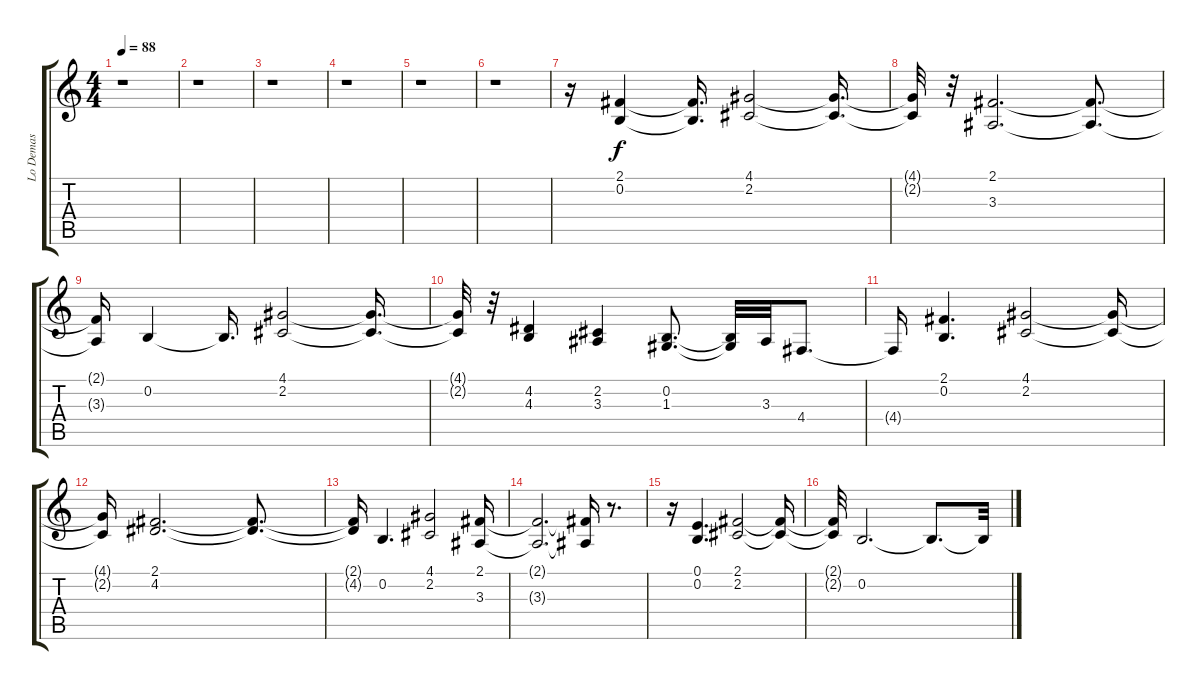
\track ("Lo Demas" "Lo Demas") {instrument stringensemble1}
\staff {score tabs}
\tuning (E4 B3 G3 D3 A2 E2) {hide}
\ts (4 4)
\tempo 88
\clef g2
\ks c
r.1{dy f} |
r.1 |
r.1 |
r.1 |
r.1 |
r.1 |
r.16 (2.1 0.2).4 (2.1{t} 0.2{t}).16{d} (4.1 2.2).2 (4.1{t} 2.2{t}).16{d} |
(4.1{t} 2.2{t}).32 r.32 (2.1 3.3).2{d} (2.1{t} 3.3{t}).8{d} |
(2.1{t} 3.3{t}).16 0.2.4 0.2{t}.16{d} (4.1 2.2).2 (4.1{t} 2.2{t}).16{d} |
(4.1{t} 2.2{t}).32 r.32 (4.2 4.3).4 (2.2 3.3).4 (0.2 1.3).8{d} (0.2{t} 1.3{t}).32 3.3.32 4.4.8{d} |
4.4{t}.16 (2.1 0.2).4{d} (4.1 2.2).2 (4.1{t} 2.2{t}).16 |
(4.1{t} 2.2{t}).16 (2.1 4.2).2{d} (2.1{t} 4.2{t}).8{d} |
(2.1{t} 4.2{t}).16 0.2.4{d} (4.1 2.2).2 (2.1 3.3).16 |
(2.1{t} 3.3{t}).2{d} (2.1{t} 3.3{t}).16 r.8{d} |
r.16 (0.1 0.2).4{d} (2.1 2.2).2 (2.1{t} 2.2{t}).16 |
(2.1{t} 2.2{t}).32 0.2.2{d} 0.2{t}.8{d} 0.2{t}.32
